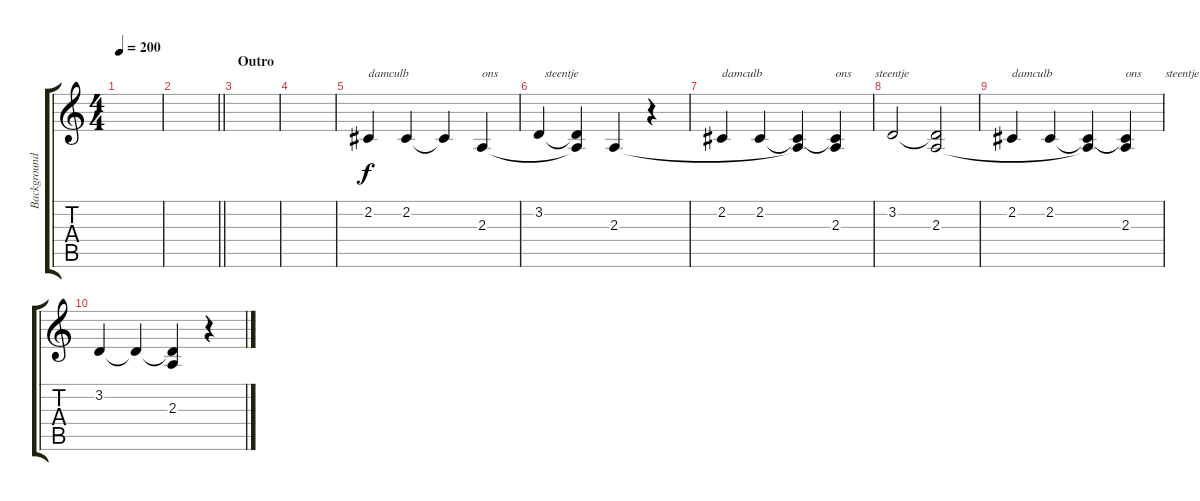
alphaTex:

\track ("Background vocals" "Background") {instrument tremolostrings}
\staff {score tabs}
\tuning (E4 B3 G3 D3 A2 E2) {hide}
\ts (4 4)
\tempo 200
\clef g2
\ks c
|
\barLineRight lightlight
|
\section ("" "Outro")
|
|
2.2.4{txt "damculb" volume 8} 2.2.4 2.2{t}.4 2.3.4{txt "ons"} |
3.2.4{txt "  steentje"} (3.2{t} 2.3{t}).4 2.3.4 r.4 |
2.2.4{txt "damculb" volume 0} 2.2.4 (2.2{t} 2.3{t}).4 (2.2{t} 2.3).4{txt "ons        steentje"} |
3.2.2 (3.2{t} 2.3).2 |
2.2.4{txt "damculb"} 2.2.4 (2.2{t} 2.3{t}).4 (2.2{t} 2.3).4{txt "ons        steentje"} |
3.2.4 3.2{t}.4 (3.2{t} 2.3).4 r.4
